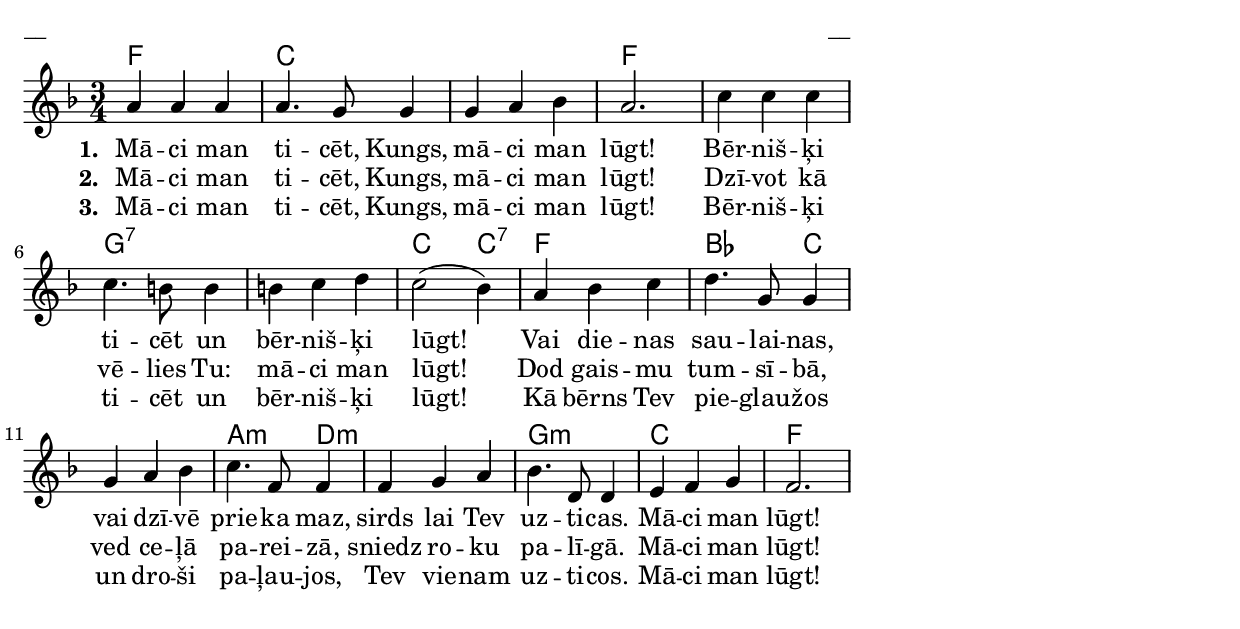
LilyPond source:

\version "2.13.18"

\paper {
line-width = 14\cm
left-margin = 0.4\cm
between-system-padding = 0.1\cm
between-system-space = 0.1\cm
}

\layout {
indent = #0
ragged-last = ##f
}

chordsA = \chordmode {
f2. c1. f1. g:7 c2 c4:7 f2. bes2 c1 a2:min d1:min g2.:min c f
}

voiceA = \relative c'' {
\clef "treble"
\key f \major
\time 3/4

a4 a a | a4. g8 g4 | g a bes | a2. | c4 c c | c4. b8 b4 | b c d | c2 (bes4) |
a4 bes c | d4. g,8 g4 | g a bes | c4. f,8 f4 | f g a | bes4. d,8 d4 | e f g | f2.
 
}

lyricA = \lyricmode {
\set stanza = #"1. "
Mā -- ci man ti -- cēt, Kungs, mā -- ci man lūgt! Bēr -- niš -- ķi ti -- cēt un bēr -- niš -- ķi lūgt! Vai die -- nas sau -- lai -- nas, vai dzī -- vē prie -- ka maz, sirds lai Tev uz -- ti -- cas. Mā -- ci man lūgt!
}
lyricB = \lyricmode {
\set stanza = #"2. "
Mā -- ci man ti -- cēt, Kungs, mā -- ci man lūgt! Dzī -- vot kā vē -- lies Tu: mā -- ci man lūgt! Dod gais -- mu tum -- sī -- bā, ved ce -- ļā pa -- rei -- zā, sniedz ro -- ku pa -- lī -- gā. Mā -- ci man lūgt!
}
lyricC = \lyricmode {
\set stanza = #"3. "
Mā -- ci man ti -- cēt, Kungs, mā -- ci man lūgt! Bēr -- niš -- ķi ti -- cēt un bēr -- niš -- ķi lūgt! Kā bērns Tev pie -- glau -- žos un dro -- ši pa -- ļau -- jos, Tev vie -- nam uz -- ti -- cos. Mā -- ci man lūgt!
}


fullScore = <<
\new ChordNames { \chordsA }
\new Staff {
<<
\new Voice = "voiceA" { \oneVoice \autoBeamOff \voiceA }
\lyricsto "voiceA" \new Lyrics \lyricA
\lyricsto "voiceA" \new Lyrics \lyricB
\lyricsto "voiceA" \new Lyrics \lyricC
>>
}
>>


\score {
\fullScore
\header { piece = "__" opus = "__" }
}
\markup { \with-color #(x11-color 'white) \sans \smaller "aaa" }
\score {
\unfoldRepeats
\fullScore
\midi {
\context { \Staff \remove "Staff_performer" }
\context { \Voice \consists "Staff_performer" }
}
}


